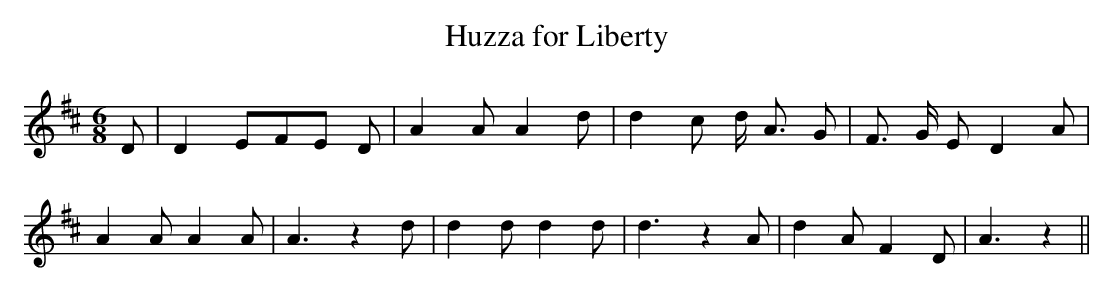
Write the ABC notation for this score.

X:1
T:Huzza for Liberty
M:6/8
L:1/8
K:D
 D| D2 EF-E D| A2 A A2 d| d2 c d/2- A3/2 G| F3/2- G/2 E D2 A| A2 A A2 A|\
 A3 z2 d| d2 d d2 d| d3 z2 A| d2 A F2 D| A3 z2||
